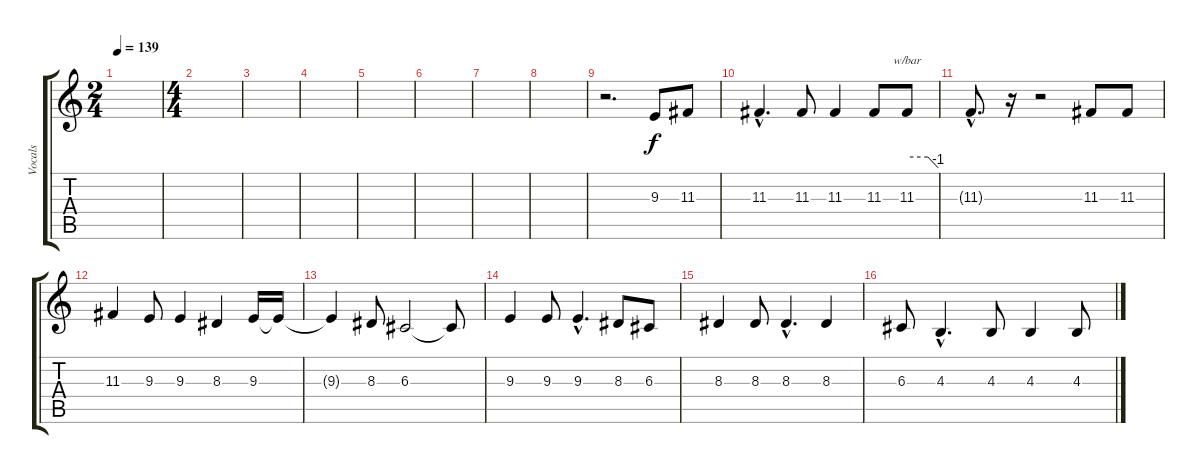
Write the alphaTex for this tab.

\track ("Vocals" "Vocals") {instrument lead2sawtooth}
\staff {score tabs}
\tuning (E4 B3 G3 D3 A2 E2) {hide}
\ts (2 4)
\tempo 139
\clef g2
\ks c
|
\ts (4 4)
|
|
|
|
|
|
|
r.2{d} 9.3.8 11.3.8 |
11.3{hac}.4{d} 11.3.8 11.3.4 11.3.8 11.3.8{tbe (custom default 0 0 40 0 60 -4)} |
11.3{hac t}.8{d} r.16 r.2 11.3.8 11.3.8 |
11.3.4 9.3.8 9.3.4 8.3.4 9.3.16 9.3{t}.16 |
9.3{t}.4 8.3.8 6.3.2 6.3{t}.8 |
9.3.4 9.3.8 9.3{hac}.4{d} 8.3.8 6.3.8 |
8.3.4 8.3.8 8.3{hac}.4{d} 8.3.4 |
6.3.8 4.3{hac}.4{d} 4.3.8 4.3.4 4.3.8
